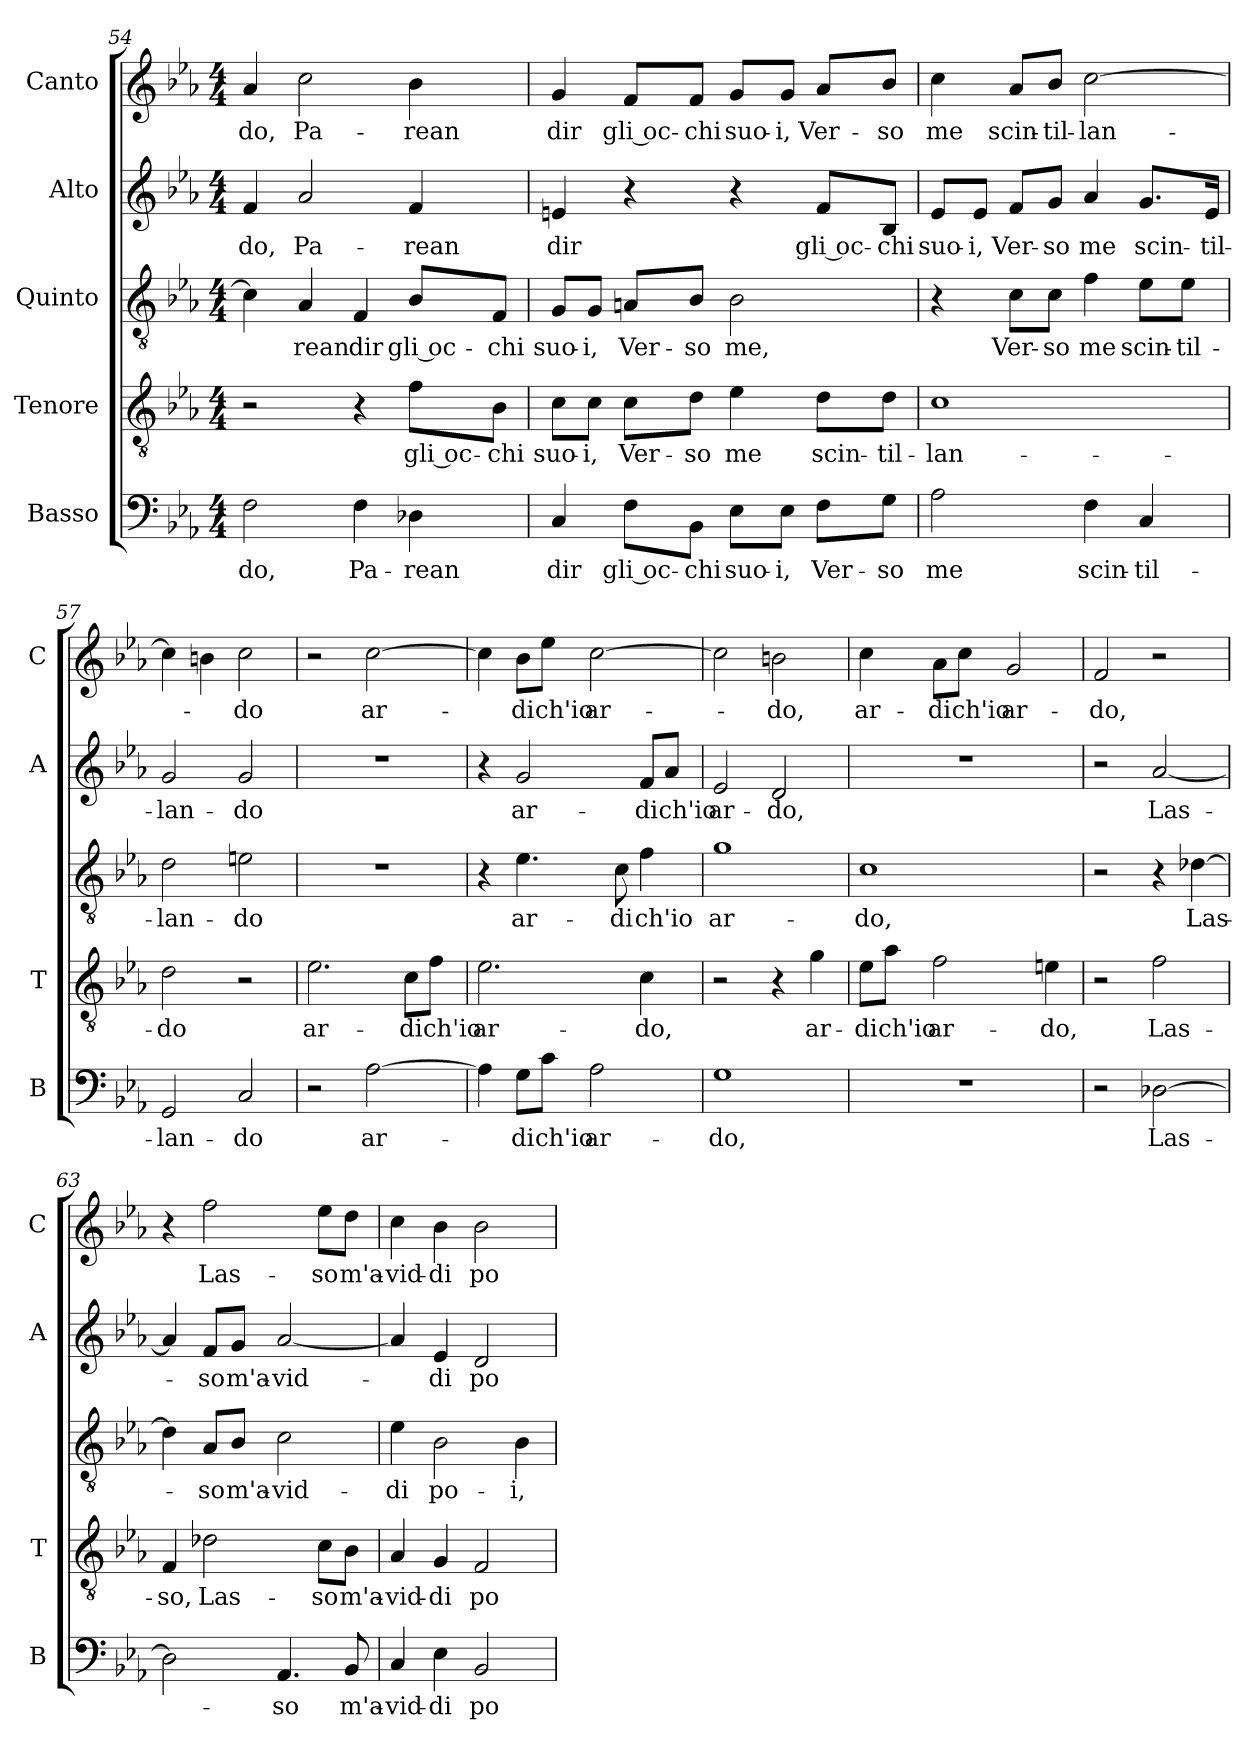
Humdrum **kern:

**kern	**text	**kern	**text	**kern	**text	**kern	**text	**kern	**text
*part5	*part5	*part4	*part4	*part3	*part3	*part2	*part2	*part1	*part1
*staff5	*staff5	*staff4	*staff4	*staff3	*staff3	*staff2	*staff2	*staff1	*staff1
*I"Basso	*	*I"Tenore	*	*I"Quinto	*	*I"Alto	*	*I"Canto	*
*I'B	*	*I'T	*	*	*	*I'A	*	*I'C	*
*clefF4	*	*clefGv2	*	*clefGv2	*	*clefG2	*	*clefG2	*
*k[b-e-a-]	*	*k[b-e-a-]	*	*k[b-e-a-]	*	*k[b-e-a-]	*	*k[b-e-a-]	*
*E-:	*	*E-:	*	*E-:	*	*E-:	*	*E-:	*
*M4/4	*	*M4/4	*	*M4/4	*	*M4/4	*	*M4/4	*
=54	=54	=54	=54	=54	=54	=54	=54	=54	=54
!	!LO:LY:b	!	!	!	!	!	!LO:LY:b	!	!LO:LY:b
2F\	-do,	2r	.	4c\]	.	4f/	-do,	4a-/	-do,
!	!	!	!	!	!LO:LY:b	!	!LO:LY:b	!	!LO:LY:b
.	.	.	.	4A-/	-rean	2a-/	Pa-	2cc\	Pa-
!	!LO:LY:b	!	!	!	!LO:LY:b	!	!	!	!
4F\	Pa-	4r	.	4F/	dir	.	.	.	.
!	!LO:LY:b	!	!LO:LY:b	!	!LO:LY:b	!	!LO:LY:b	!	!LO:LY:b
4D-X\	-rean	8f\L	gli oc-	8B-/L	gli oc-	4f/	-rean	4b-\	-rean
!	!	!	!LO:LY:b	!	!LO:LY:b	!	!	!	!
.	.	8B-\J	-chi	8F/J	-chi	.	.	.	.
=55	=55	=55	=55	=55	=55	=55	=55	=55	=55
!	!LO:LY:b	!	!LO:LY:b	!	!LO:LY:b	!	!LO:LY:b	!	!LO:LY:b
4C/	dir	8c\L	suo-	8G/L	suo-	4en/	dir	4g/	dir
!	!	!	!LO:LY:b	!	!LO:LY:b	!	!	!	!
.	.	8c\J	-i,	8G/J	-i,	.	.	.	.
!	!LO:LY:b	!	!LO:LY:b	!	!LO:LY:b	!	!	!	!LO:LY:b
8F\L	gli oc-	8c\L	Ver-	8An/L	Ver-	4r	.	8f/L	gli oc-
!	!LO:LY:b	!	!LO:LY:b	!	!LO:LY:b	!	!	!	!LO:LY:b
8BB-\J	-chi	8d\J	-so	8B-/J	-so	.	.	8f/J	-chi
!	!LO:LY:b	!	!LO:LY:b	!	!LO:LY:b	!	!	!	!LO:LY:b
8E-\L	suo-	4e-\	me	2B-\	me,	4r	.	8g/L	suo-
!	!LO:LY:b	!	!	!	!	!	!	!	!LO:LY:b
8E-\J	-i,	.	.	.	.	.	.	8g/J	-i,
!	!LO:LY:b	!	!LO:LY:b	!	!	!	!LO:LY:b	!	!LO:LY:b
8F\L	Ver-	8d\L	scin-	.	.	8f/L	gli oc-	8a-/L	Ver-
!	!LO:LY:b	!	!LO:LY:b	!	!	!	!LO:LY:b	!	!LO:LY:b
8G\J	-so	8d\J	-til-	.	.	8B-/J	-chi	8b-/J	-so
=56	=56	=56	=56	=56	=56	=56	=56	=56	=56
!	!LO:LY:b	!	!LO:LY:b	!	!	!	!LO:LY:b	!	!LO:LY:b
2A-\	me	1c	-lan-	4r	.	8e-/L	suo-	4cc\	me
!	!	!	!	!	!	!	!LO:LY:b	!	!
.	.	.	.	.	.	8e-/J	-i,	.	.
!	!	!	!	!	!LO:LY:b	!	!LO:LY:b	!	!LO:LY:b
.	.	.	.	8c\L	Ver-	8f/L	Ver-	8a-/L	scin-
!	!	!	!	!	!LO:LY:b	!	!LO:LY:b	!	!LO:LY:b
.	.	.	.	8c\J	-so	8g/J	-so	8b-/J	-til-
!	!LO:LY:b	!	!	!	!LO:LY:b	!	!LO:LY:b	!	!LO:LY:b
4F\	scin-	.	.	4f\	me	4a-/	me	[2cc\	-lan-
!	!LO:LY:b	!	!	!	!LO:LY:b	!	!LO:LY:b	!	!
4C/	-til-	.	.	8e-\L	scin-	8.g/L	scin-	.	.
!	!	!	!	!	!LO:LY:b	!	!	!	!
.	.	.	.	8e-\J	-til-	.	.	.	.
!	!	!	!	!	!	!	!LO:LY:b	!	!
.	.	.	.	.	.	16e-/Jk	-til-	.	.
!!LO:LB:g=z
=57	=57	=57	=57	=57	=57	=57	=57	=57	=57
!	!LO:LY:b	!	!LO:LY:b	!	!LO:LY:b	!	!LO:LY:b	!	!
2GG/	-lan-	2d\	-do	2d\	-lan-	2g/	-lan-	4cc\]	.
.	.	.	.	.	.	.	.	4bn\	.
!	!LO:LY:b	!	!	!	!LO:LY:b	!	!LO:LY:b	!	!LO:LY:b
2C/	-do	2r	.	2en\	-do	2g/	-do	2cc\	-do
=58	=58	=58	=58	=58	=58	=58	=58	=58	=58
!	!	!	!LO:LY:b	!	!	!	!	!	!
2r	.	2.e-\	ar-	1r	.	1r	.	2r	.
!	!LO:LY:b	!	!	!	!	!	!	!	!LO:LY:b
[2A-\	ar-	.	.	.	.	.	.	[2cc\	ar-
!	!	!	!LO:LY:b	!	!	!	!	!	!
.	.	8c\L	-di	.	.	.	.	.	.
!	!	!	!LO:LY:b	!	!	!	!	!	!
.	.	8f\J	ch'io	.	.	.	.	.	.
=59	=59	=59	=59	=59	=59	=59	=59	=59	=59
!	!	!	!LO:LY:b	!	!	!	!	!	!
4A-\]	.	2.e-\	ar-	4r	.	4r	.	4cc\]	.
!	!LO:LY:b	!	!	!	!LO:LY:b	!	!LO:LY:b	!	!LO:LY:b
8G\L	-di	.	.	4.e-\	ar-	2g/	ar-	8b-\L	-di
!	!LO:LY:b	!	!	!	!	!	!	!	!LO:LY:b
8c\J	ch'io	.	.	.	.	.	.	8ee-\J	ch'io
!	!LO:LY:b	!	!	!	!	!	!	!	!LO:LY:b
2A-\	ar-	.	.	.	.	.	.	[2cc\	ar-
!	!	!	!	!	!LO:LY:b	!	!	!	!
.	.	.	.	8c\	-di	.	.	.	.
!	!	!	!LO:LY:b	!	!LO:LY:b	!	!LO:LY:b	!	!
.	.	4c\	-do,	4f\	ch'io	8f/L	-di	.	.
!	!	!	!	!	!	!	!LO:LY:b	!	!
.	.	.	.	.	.	8a-/J	ch'io	.	.
=60	=60	=60	=60	=60	=60	=60	=60	=60	=60
!	!LO:LY:b	!	!	!	!LO:LY:b	!	!LO:LY:b	!	!
1G	-do,	2r	.	1g	ar-	2e-/	ar-	2cc\]	.
!	!	!	!	!	!	!	!LO:LY:b	!	!LO:LY:b
.	.	4r	.	.	.	2d/	-do,	2bn\	-do,
!	!	!	!LO:LY:b	!	!	!	!	!	!
.	.	4g\	ar-	.	.	.	.	.	.
=61	=61	=61	=61	=61	=61	=61	=61	=61	=61
!	!	!	!LO:LY:b	!	!LO:LY:b	!	!	!	!LO:LY:b
1r	.	8e-\L	-di	1c	-do,	1r	.	4cc\	ar-
!	!	!	!LO:LY:b	!	!	!	!	!	!
.	.	8a-\J	ch'io	.	.	.	.	.	.
!	!	!	!LO:LY:b	!	!	!	!	!	!LO:LY:b
.	.	2f\	ar-	.	.	.	.	8a-\L	-di
!	!	!	!	!	!	!	!	!	!LO:LY:b
.	.	.	.	.	.	.	.	8cc\J	ch'io
!	!	!	!	!	!	!	!	!	!LO:LY:b
.	.	.	.	.	.	.	.	2g/	ar-
!	!	!	!LO:LY:b	!	!	!	!	!	!
.	.	4en\	-do,	.	.	.	.	.	.
!!LO:LB:g=z
=62	=62	=62	=62	=62	=62	=62	=62	=62	=62
!	!	!	!	!	!	!	!	!	!LO:LY:b
2r	.	2r	.	2r	.	2r	.	2f/	-do,
!	!LO:LY:b	!	!LO:LY:b	!	!	!	!LO:LY:b	!	!
[2D-X\	Las-	2f\	Las-	4r	.	[2a-/	Las-	2r	.
!	!	!	!	!	!LO:LY:b	!	!	!	!
.	.	.	.	[4d-X\	Las-	.	.	.	.
=63	=63	=63	=63	=63	=63	=63	=63	=63	=63
!	!	!	!LO:LY:b	!	!	!	!	!	!
2D-\]	.	4F/	-so,	4d-\]	.	4a-/]	.	4r	.
!	!	!	!LO:LY:b	!	!LO:LY:b	!	!LO:LY:b	!	!LO:LY:b
.	.	2d-X\	Las-	8A-/L	-so	8f/L	-so	2ff\	Las-
!	!	!	!	!	!LO:LY:b	!	!LO:LY:b	!	!
.	.	.	.	8B-/J	m'a-	8g/J	m'a-	.	.
!	!LO:LY:b	!	!	!	!LO:LY:b	!	!LO:LY:b	!	!
4.AA-/	-so	.	.	2c\	-vid-	[2a-/	-vid-	.	.
!	!	!	!LO:LY:b	!	!	!	!	!	!LO:LY:b
.	.	8c\L	-so	.	.	.	.	8ee-\L	-so
!	!LO:LY:b	!	!LO:LY:b	!	!	!	!	!	!LO:LY:b
8BB-/	m'a-	8B-\J	m'a-	.	.	.	.	8dd\J	m'a-
=64	=64	=64	=64	=64	=64	=64	=64	=64	=64
!	!LO:LY:b	!	!LO:LY:b	!	!LO:LY:b	!	!	!	!LO:LY:b
4C/	-vid-	4A-/	-vid-	4e-\	-di	4a-/]	.	4cc\	-vid-
!	!LO:LY:b	!	!LO:LY:b	!	!LO:LY:b	!	!LO:LY:b	!	!LO:LY:b
4E-\	-di	4G/	-di	2B-\	po-	4e-/	-di	4b-\	-di
!	!LO:LY:b	!	!LO:LY:b	!	!	!	!LO:LY:b	!	!LO:LY:b
2BB-/	po-	2F/	po-	.	.	2d/	po-	2b-\	po-
!	!	!	!	!	!LO:LY:b	!	!	!	!
.	.	.	.	4B-\	-i,	.	.	.	.
=	=	=	=	=	=	=	=	=	=
*-	*-	*-	*-	*-	*-	*-	*-	*-	*-
